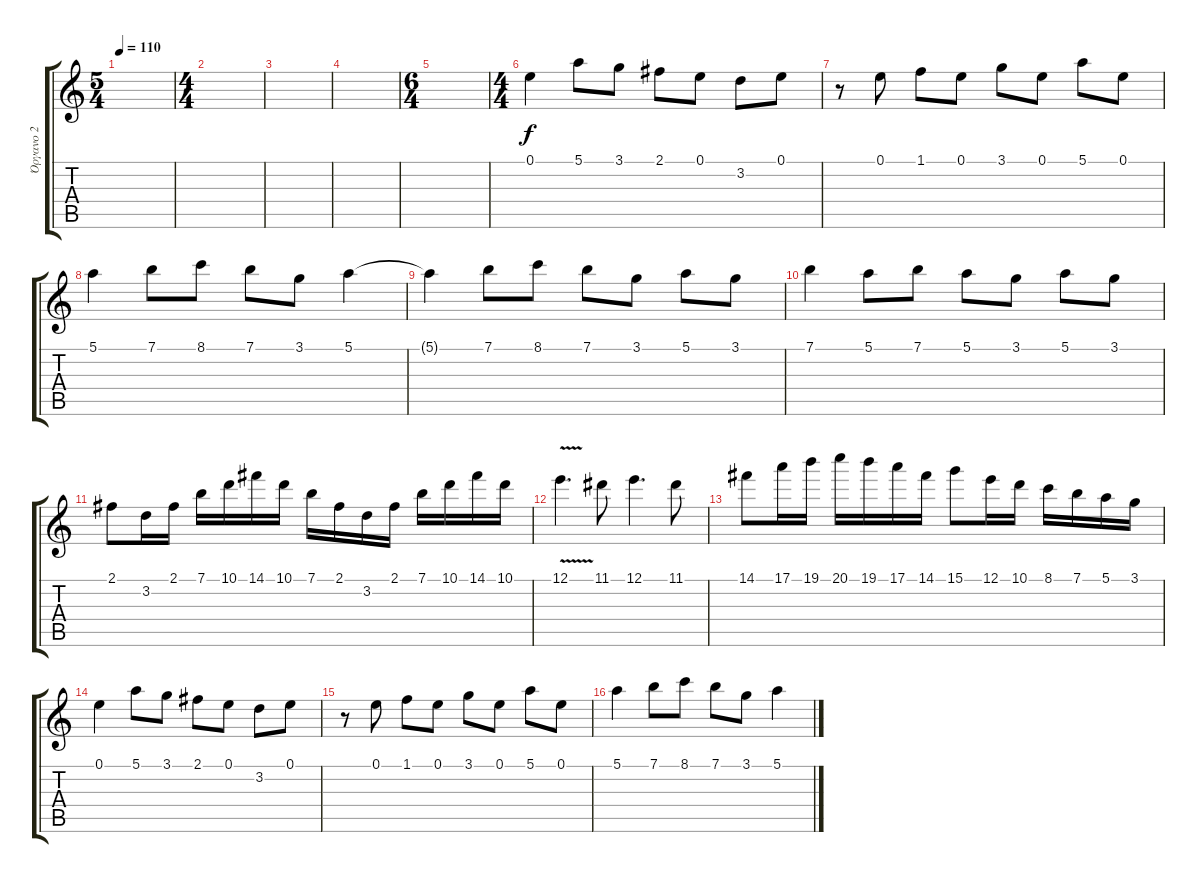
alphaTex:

\track ("Όργανο 2" "Όργανο 2") {instrument overdrivenguitar}
\staff {score tabs}
\tuning (E4 B3 G3 D3 A2 E2) {hide}
\ts (5 4)
\tempo 110
\clef g2
\ks c
|
\ts (4 4)
|
|
|
\ts (6 4)
|
\ts (4 4)
0.1.4 5.1.8 3.1.8 2.1.8 0.1.8 3.2.8 0.1.8 |
r.8 0.1.8 1.1.8 0.1.8 3.1.8 0.1.8 5.1.8 0.1.8 |
5.1.4 7.1.8 8.1.8 7.1.8 3.1.8 5.1.4 |
5.1{t}.4 7.1.8 8.1.8 7.1.8 3.1.8 5.1.8 3.1.8 |
7.1.4 5.1.8 7.1.8 5.1.8 3.1.8 5.1.8 3.1.8 |
2.1.8 3.2.16 2.1.16 7.1.16 10.1.16 14.1.16 10.1.16 7.1.16 2.1.16 3.2.16 2.1.16 7.1.16 10.1.16 14.1.16 10.1.16 |
12.1{v}.4{d} 11.1.8 12.1.4{d} 11.1.8 |
14.1.8 17.1.16 19.1.16 20.1.16 19.1.16 17.1.16 14.1.16 15.1.8 12.1.16 10.1.16 8.1.16 7.1.16 5.1.16 3.1.16 |
0.1.4 5.1.8 3.1.8 2.1.8 0.1.8 3.2.8 0.1.8 |
r.8 0.1.8 1.1.8 0.1.8 3.1.8 0.1.8 5.1.8 0.1.8 |
5.1.4 7.1.8 8.1.8 7.1.8 3.1.8 5.1.4
